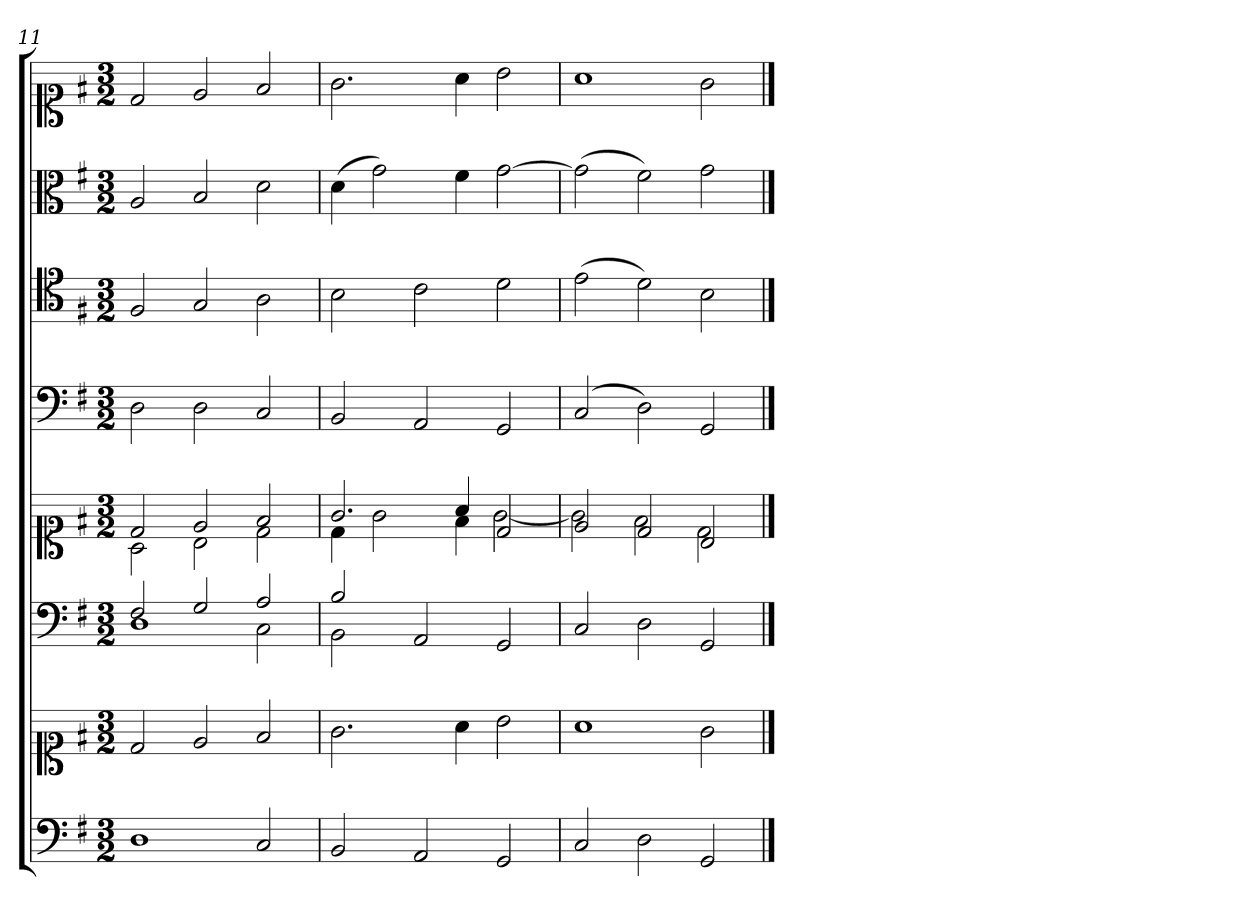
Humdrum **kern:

**kern	**kern	**kern	**kern	**kern	**kern	**kern	**kern
*part6	*part6	*part5	*part5	*part4	*part3	*part2	*part1
*staff8	*staff7	*staff6	*staff5	*staff4	*staff3	*staff2	*staff1
*clefF4	*clefC1	*clefF4	*clefC1	*clefF4	*clefC4	*clefC3	*clefC1
*k[f#]	*k[f#]	*k[f#]	*k[f#]	*k[f#]	*k[f#]	*k[f#]	*k[f#]
*G:	*G:	*G:	*G:	*G:	*G:	*G:	*G:
*M3/2	*M3/2	*M3/2	*M3/2	*M3/2	*M3/2	*M3/2	*M3/2
=11	=11	=11	=11	=11	=11	=11	=11
*	*	*^	*^	*	*	*	*
1D	2d	2F#	1D	2d	2A	2D	2F#	2A	2d
.	2e	2G	.	2e	2B	2D	2G	2B	2e
2C	2f#	2A	2C	2f#	2d	2C	2A	2d	2f#
=12	=12	=12	=12	=12	=12	=12	=12	=12	=12
2BB	2.g	2B	2BB	2.g	4d	2BB	2B	(4d	2.g
.	.	.	.	.	2g	.	.	2g)	.
2AA	.	4ryy	2AA	.	.	2AA	2c	.	.
.	4a	4ryy	.	4a	4f#	.	.	4f#	4a
2GG	2b	2ryy	2GG	2d	[2g	2GG	2d	[2g	2b
*	*	*v	*v	*	*	*	*	*	*
=13	=13	=13	=13	=13	=13	=13	=13	=13
2C	1a	2C	2e	2g]	(2C	(2e	(2g]	1a
2D	.	2D	2d	2f#	2D)	2d)	2f#)	.
2GG	2g	2GG	2B	2d	2GG	2B	2g	2g
*	*	*	*v	*v	*	*	*	*
==	==	==	==	==	==	==	==
*-	*-	*-	*-	*-	*-	*-	*-
